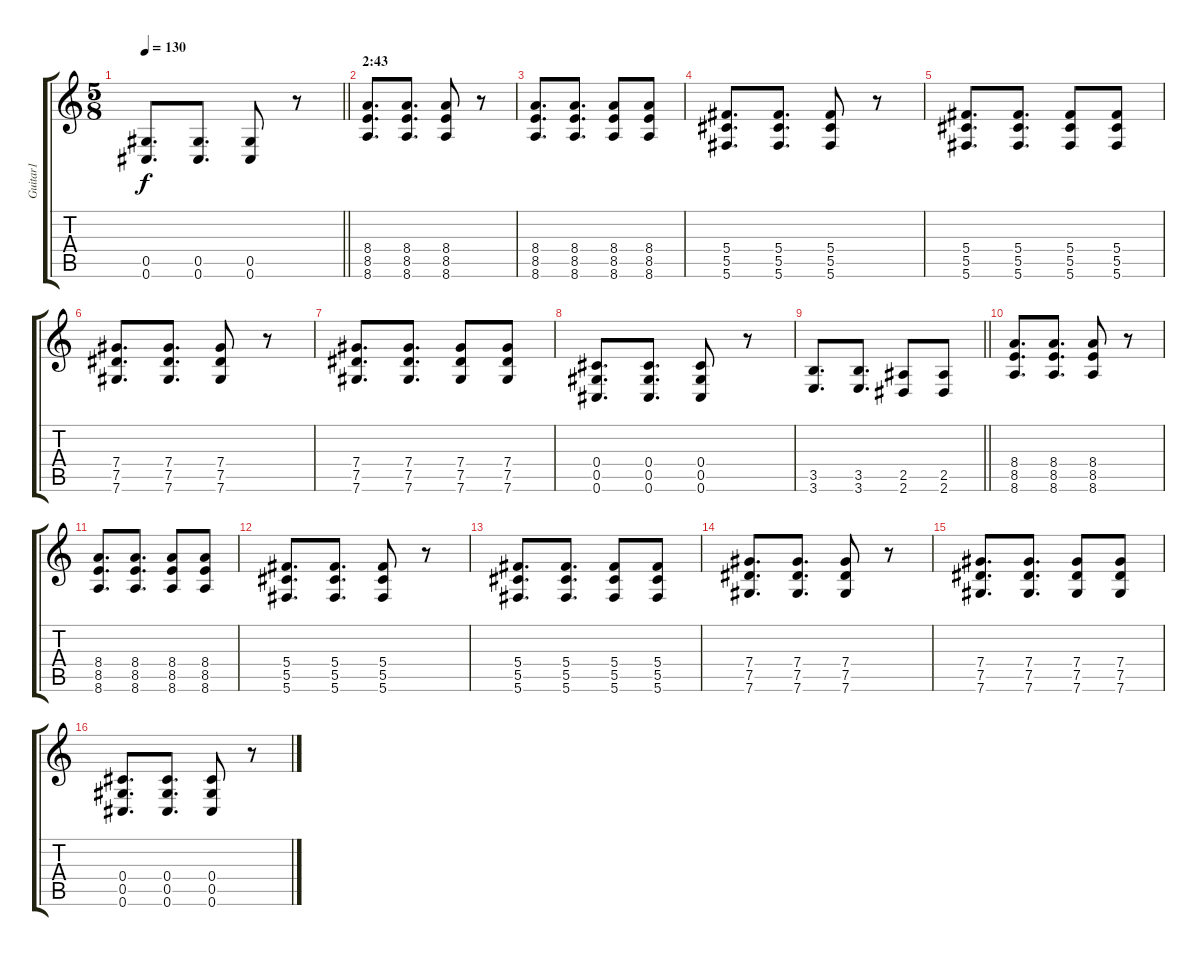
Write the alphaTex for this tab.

\track ("Guitar1" "Guitar1") {instrument distortionguitar}
\staff {score tabs}
\tuning (Eb4 Bb3 Gb3 Db3 Ab2 Db2) {hide}
\ts (5 8)
\tempo 130
\clef g2
\barLineRight lightlight
\ks c
(0.5 0.6).8{d dy f} (0.5 0.6).8{d} (0.5 0.6).8 r.8 |
\section ("" "2:43")
(8.4 8.5 8.6).8{d volume 10} (8.4 8.5 8.6).8{d} (8.4 8.5 8.6).8 r.8 |
(8.4 8.5 8.6).8{d} (8.4 8.5 8.6).8{d} (8.4 8.5 8.6).8 (8.4 8.5 8.6).8 |
(5.4 5.5 5.6).8{d} (5.4 5.5 5.6).8{d} (5.4 5.5 5.6).8 r.8 |
(5.4 5.5 5.6).8{d} (5.4 5.5 5.6).8{d} (5.4 5.5 5.6).8 (5.4 5.5 5.6).8 |
(7.4 7.5 7.6).8{d} (7.4 7.5 7.6).8{d} (7.4 7.5 7.6).8 r.8 |
(7.4 7.5 7.6).8{d} (7.4 7.5 7.6).8{d} (7.4 7.5 7.6).8 (7.4 7.5 7.6).8 |
(0.4 0.5 0.6).8{d} (0.4 0.5 0.6).8{d} (0.4 0.5 0.6).8 r.8 |
\barLineRight lightlight
(3.5 3.6).8{d} (3.5 3.6).8{d} (2.5 2.6).8 (2.5 2.6).8 |
(8.4 8.5 8.6).8{d} (8.4 8.5 8.6).8{d} (8.4 8.5 8.6).8 r.8 |
(8.4 8.5 8.6).8{d} (8.4 8.5 8.6).8{d} (8.4 8.5 8.6).8 (8.4 8.5 8.6).8 |
(5.4 5.5 5.6).8{d} (5.4 5.5 5.6).8{d} (5.4 5.5 5.6).8 r.8 |
(5.4 5.5 5.6).8{d} (5.4 5.5 5.6).8{d} (5.4 5.5 5.6).8 (5.4 5.5 5.6).8 |
(7.4 7.5 7.6).8{d} (7.4 7.5 7.6).8{d} (7.4 7.5 7.6).8 r.8 |
(7.4 7.5 7.6).8{d} (7.4 7.5 7.6).8{d} (7.4 7.5 7.6).8 (7.4 7.5 7.6).8 |
(0.4 0.5 0.6).8{d} (0.4 0.5 0.6).8{d} (0.4 0.5 0.6).8 r.8
